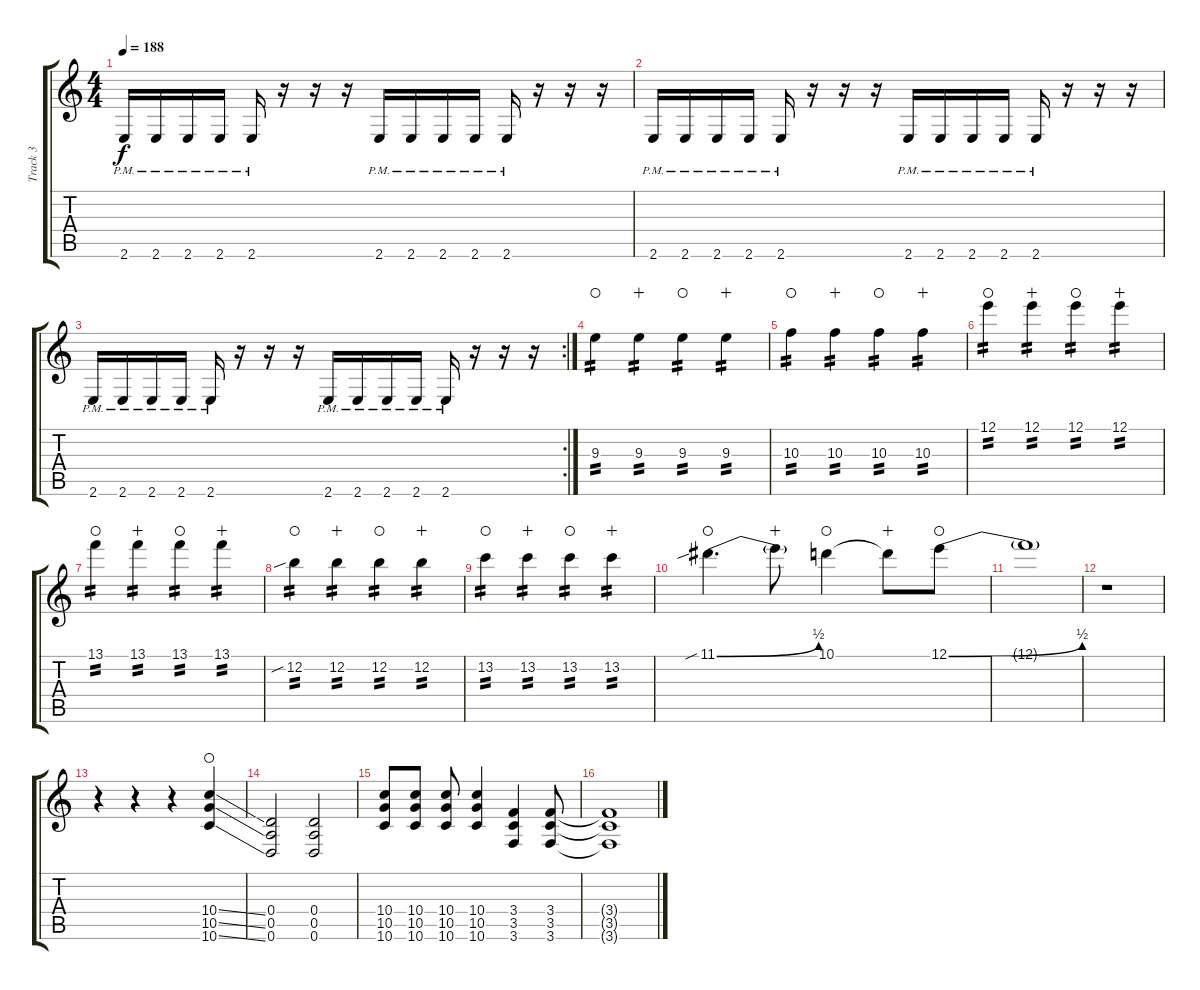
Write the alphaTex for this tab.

\track ("Track 3" "Track 3") {instrument distortionguitar}
\staff {score tabs}
\tuning (E4 B3 G3 D3 A2 D2) {hide}
\ts (4 4)
\tempo 188
\clef g2
\ks c
2.6{pm}.16{dy f} 2.6{pm}.16 2.6{pm}.16 2.6{pm}.16 2.6{pm}.16 r.16 r.16 r.16 2.6{pm}.16 2.6{pm}.16 2.6{pm}.16 2.6{pm}.16 2.6{pm}.16 r.16 r.16 r.16 |
2.6{pm}.16 2.6{pm}.16 2.6{pm}.16 2.6{pm}.16 2.6{pm}.16 r.16 r.16 r.16 2.6{pm}.16 2.6{pm}.16 2.6{pm}.16 2.6{pm}.16 2.6{pm}.16 r.16 r.16 r.16 |
\rc 2
2.6{pm}.16 2.6{pm}.16 2.6{pm}.16 2.6{pm}.16 2.6{pm}.16 r.16 r.16 r.16 2.6{pm}.16 2.6{pm}.16 2.6{pm}.16 2.6{pm}.16 2.6{pm}.16 r.16 r.16 r.16 |
9.3.4{tp 2 balance 8 waho} 9.3.4{tp 2 wahc} 9.3.4{tp 2 waho} 9.3.4{tp 2 wahc} |
10.3.4{tp 2 waho} 10.3.4{tp 2 wahc} 10.3.4{tp 2 waho} 10.3.4{tp 2 wahc} |
12.1.4{tp 2 waho} 12.1.4{tp 2 wahc} 12.1.4{tp 2 waho} 12.1.4{tp 2 wahc} |
13.1.4{tp 2 waho} 13.1.4{tp 2 wahc} 13.1.4{tp 2 waho} 13.1.4{tp 2 wahc} |
12.2{sib}.4{tp 2 waho} 12.2.4{tp 2 wahc} 12.2.4{tp 2 waho} 12.2.4{tp 2 wahc} |
13.2.4{tp 2 waho} 13.2.4{tp 2 wahc} 13.2.4{tp 2 waho} 13.2.4{tp 2 wahc} |
11.1{be (bend 0 0 60 2) sib}.4{d waho} 11.1{t}.8{wahc} 10.1.4{waho} 10.1{t}.8{wahc} 12.1{be (bend 0 0 60 2)}.8{waho} |
12.1{t}.1 |
r.1 |
r.4 r.4 r.4 (10.4{ss} 10.5{ss} 10.6{ss}).4{waho} |
(0.4 0.5 0.6).2 (0.4 0.5 0.6).2 |
(10.4 10.5 10.6).8 (10.4 10.5 10.6).8 (10.4 10.5 10.6).8 (10.4 10.5 10.6).4 (3.4 3.5 3.6).4 (3.4 3.5 3.6).8 |
(3.4{t} 3.5{t} 3.6{t}).1
